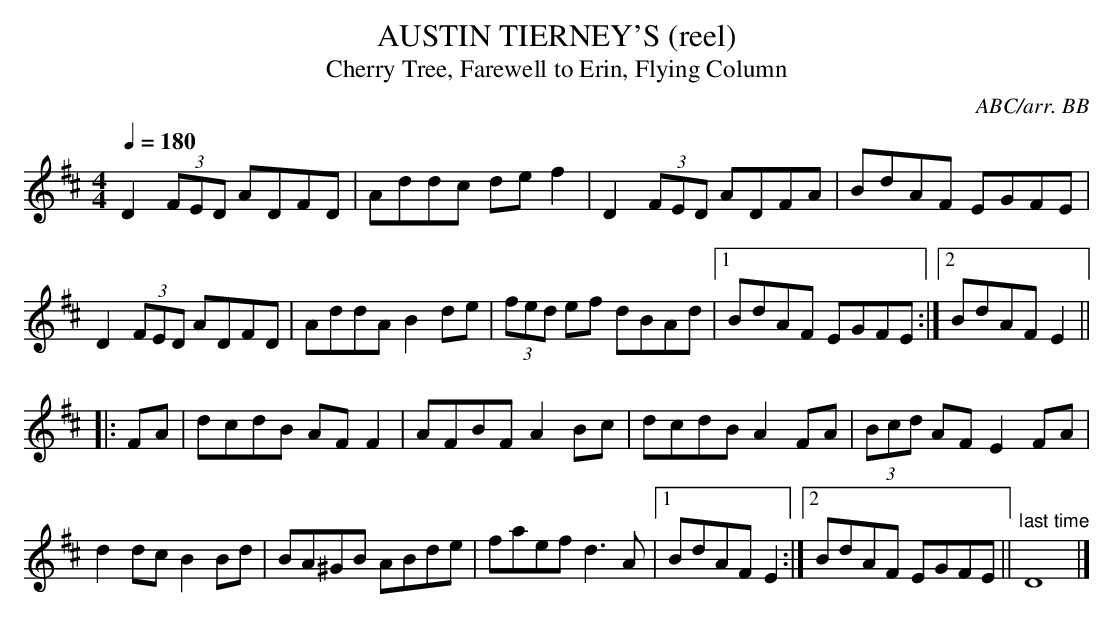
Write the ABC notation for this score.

X:1
T:AUSTIN TIERNEY'S (reel)
T:Cherry Tree, Farewell to Erin, Flying Column
C:ABC/arr. BB
M:4/4
L:1/8
Q:1/4=180
K:D
D2 (3FED ADFD|Addc def2|D2 (3FED ADFA|BdAF EGFE|
D2 (3FED ADFD|AddA B2de|(3fed ef dBAd|1 BdAF EGFE :|\
[2 BdAF E2||
|:FA|dcdB AFF2|AFBF A2Bc|dcdB A2FA|(3Bcd AF E2FA|
d2dc B2Bd|BA^GB ABde|faef d3A|1 BdAF E2 :|\
[2 BdAF EGFE||"last time"D8|]
